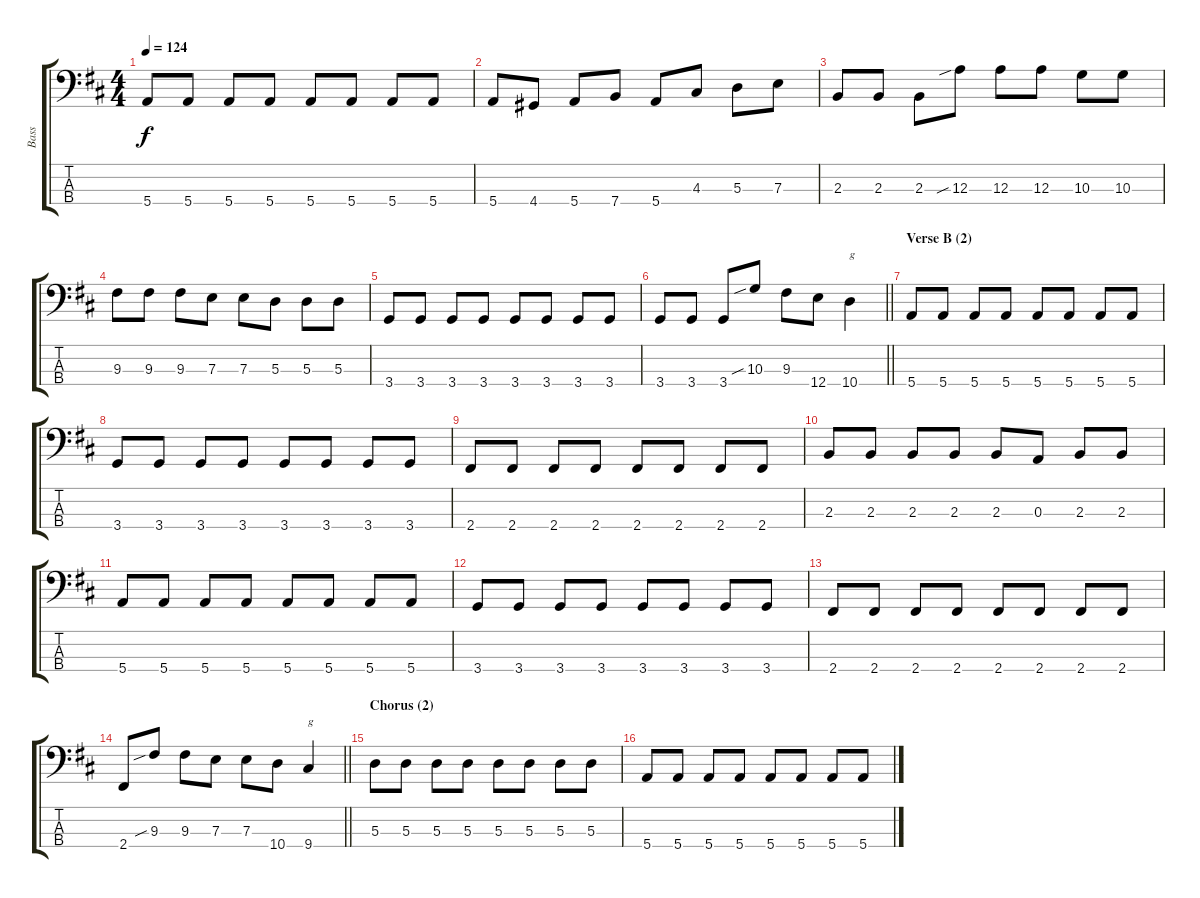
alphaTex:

\track ("Bass" "Bass") {instrument electricbasspick}
\staff {score tabs}
\tuning (G2 D2 A1 E1) {hide}
\ts (4 4)
\tempo 124
\clef f4
\ks d
5.4.8{dy f} 5.4.8 5.4.8 5.4.8 5.4.8 5.4.8 5.4.8 5.4.8 |
5.4.8 4.4.8 5.4.8 7.4.8 5.4.8 4.3.8 5.3.8 7.3.8 |
2.3.8 2.3.8 2.3.8 12.3{sib}.8 12.3.8 12.3.8 10.3.8 10.3.8 |
9.3.8 9.3.8 9.3.8 7.3.8 7.3.8 5.3.8 5.3.8 5.3.8 |
3.4.8 3.4.8 3.4.8 3.4.8 3.4.8 3.4.8 3.4.8 3.4.8 |
\barLineRight lightlight
3.4.8 3.4.8 3.4.8 10.3{sib}.8 9.3.8 12.4.8 10.4.4{txt "g"} |
\section ("" "Verse B (2)")
5.4.8 5.4.8 5.4.8 5.4.8 5.4.8 5.4.8 5.4.8 5.4.8 |
3.4.8 3.4.8 3.4.8 3.4.8 3.4.8 3.4.8 3.4.8 3.4.8 |
2.4.8 2.4.8 2.4.8 2.4.8 2.4.8 2.4.8 2.4.8 2.4.8 |
2.3.8 2.3.8 2.3.8 2.3.8 2.3.8 0.3.8 2.3.8 2.3.8 |
5.4.8 5.4.8 5.4.8 5.4.8 5.4.8 5.4.8 5.4.8 5.4.8 |
3.4.8 3.4.8 3.4.8 3.4.8 3.4.8 3.4.8 3.4.8 3.4.8 |
2.4.8 2.4.8 2.4.8 2.4.8 2.4.8 2.4.8 2.4.8 2.4.8 |
\barLineRight lightlight
2.4.8 9.3{sib}.8 9.3.8 7.3.8 7.3.8 10.4.8 9.4.4{txt "g"} |
\section ("" "Chorus (2)")
5.3.8 5.3.8 5.3.8 5.3.8 5.3.8 5.3.8 5.3.8 5.3.8 |
5.4.8 5.4.8 5.4.8 5.4.8 5.4.8 5.4.8 5.4.8 5.4.8
